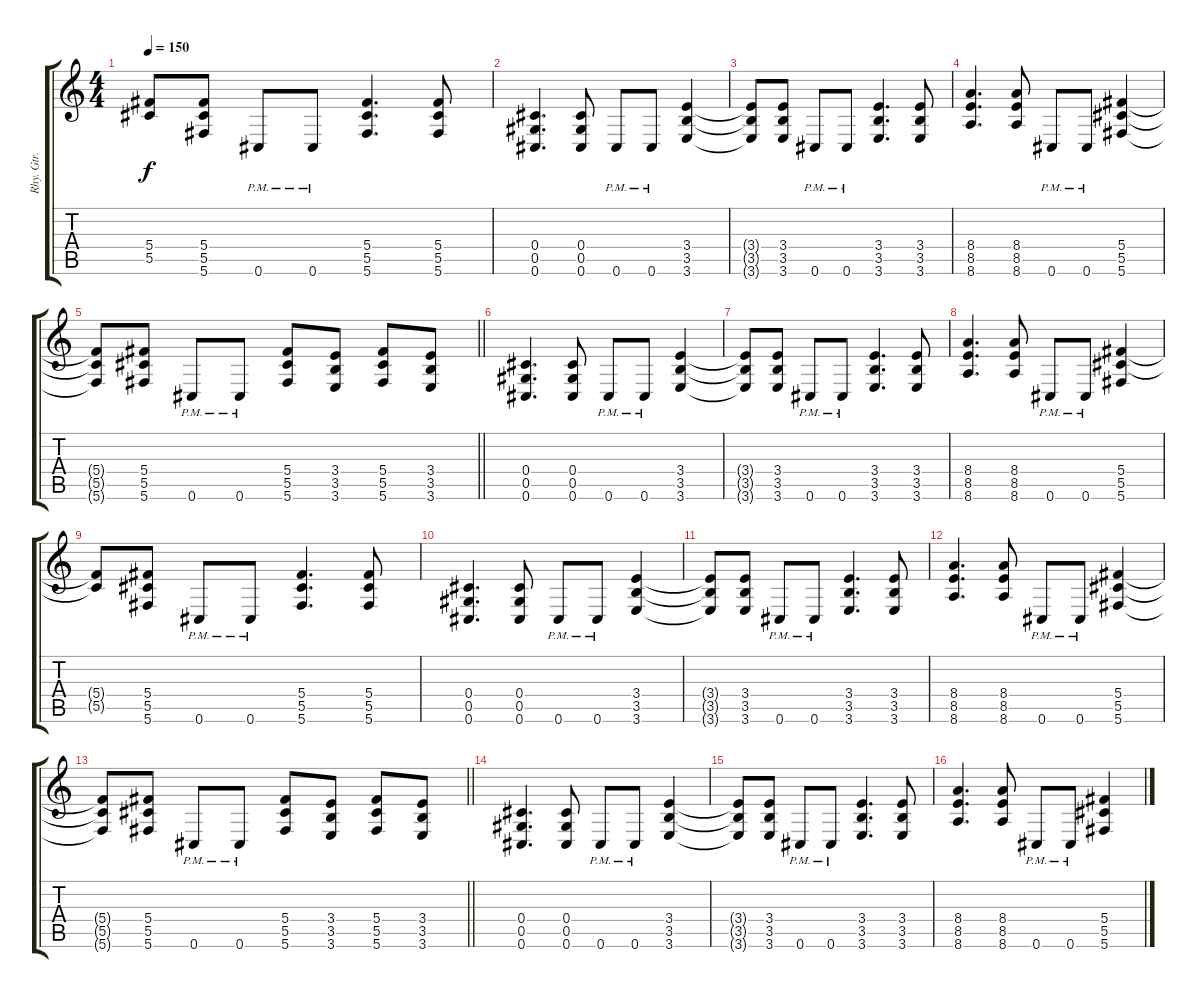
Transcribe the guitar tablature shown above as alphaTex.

\track ("Rhy. Gtr. 1" "Rhy. Gtr. ") {instrument distortionguitar}
\staff {score tabs}
\tuning (Eb4 Bb3 Gb3 Db3 Ab2 Db2) {hide}
\ts (4 4)
\tempo 150
\clef g2
\ks c
(5.4{t} 5.5{t}).8{dy f} (5.4 5.5 5.6).8 0.6{pm}.8 0.6{pm}.8 (5.4 5.5 5.6).4{d} (5.4 5.5 5.6).8 |
(0.4 0.5 0.6).4{d} (0.4 0.5 0.6).8 0.6{pm}.8 0.6{pm}.8 (3.4 3.5 3.6).4 |
(3.4{t} 3.5{t} 3.6{t}).8 (3.4 3.5 3.6).8 0.6{pm}.8 0.6{pm}.8 (3.4 3.5 3.6).4{d} (3.4 3.5 3.6).8 |
(8.4 8.5 8.6).4{d} (8.4 8.5 8.6).8 0.6{pm}.8 0.6{pm}.8 (5.4 5.5 5.6).4 |
\barLineRight lightlight
(5.4{t} 5.5{t} 5.6{t}).8 (5.4 5.5 5.6).8 0.6{pm}.8 0.6{pm}.8 (5.4 5.5 5.6).8 (3.4 3.5 3.6).8 (5.4 5.5 5.6).8 (3.4 3.5 3.6).8 |
\section ("" "")
(0.4 0.5 0.6).4{d} (0.4 0.5 0.6).8 0.6{pm}.8 0.6{pm}.8 (3.4 3.5 3.6).4 |
(3.4{t} 3.5{t} 3.6{t}).8 (3.4 3.5 3.6).8 0.6{pm}.8 0.6{pm}.8 (3.4 3.5 3.6).4{d} (3.4 3.5 3.6).8 |
(8.4 8.5 8.6).4{d} (8.4 8.5 8.6).8 0.6{pm}.8 0.6{pm}.8 (5.4 5.5 5.6).4 |
(5.4{t} 5.5{t}).8 (5.4 5.5 5.6).8 0.6{pm}.8 0.6{pm}.8 (5.4 5.5 5.6).4{d} (5.4 5.5 5.6).8 |
(0.4 0.5 0.6).4{d} (0.4 0.5 0.6).8 0.6{pm}.8 0.6{pm}.8 (3.4 3.5 3.6).4 |
(3.4{t} 3.5{t} 3.6{t}).8 (3.4 3.5 3.6).8 0.6{pm}.8 0.6{pm}.8 (3.4 3.5 3.6).4{d} (3.4 3.5 3.6).8 |
(8.4 8.5 8.6).4{d} (8.4 8.5 8.6).8 0.6{pm}.8 0.6{pm}.8 (5.4 5.5 5.6).4 |
\barLineRight lightlight
(5.4{t} 5.5{t} 5.6{t}).8 (5.4 5.5 5.6).8 0.6{pm}.8 0.6{pm}.8 (5.4 5.5 5.6).8 (3.4 3.5 3.6).8 (5.4 5.5 5.6).8 (3.4 3.5 3.6).8 |
\section ("" "")
(0.4 0.5 0.6).4{d} (0.4 0.5 0.6).8 0.6{pm}.8 0.6{pm}.8 (3.4 3.5 3.6).4 |
(3.4{t} 3.5{t} 3.6{t}).8 (3.4 3.5 3.6).8 0.6{pm}.8 0.6{pm}.8 (3.4 3.5 3.6).4{d} (3.4 3.5 3.6).8 |
(8.4 8.5 8.6).4{d} (8.4 8.5 8.6).8 0.6{pm}.8 0.6{pm}.8 (5.4 5.5 5.6).4
